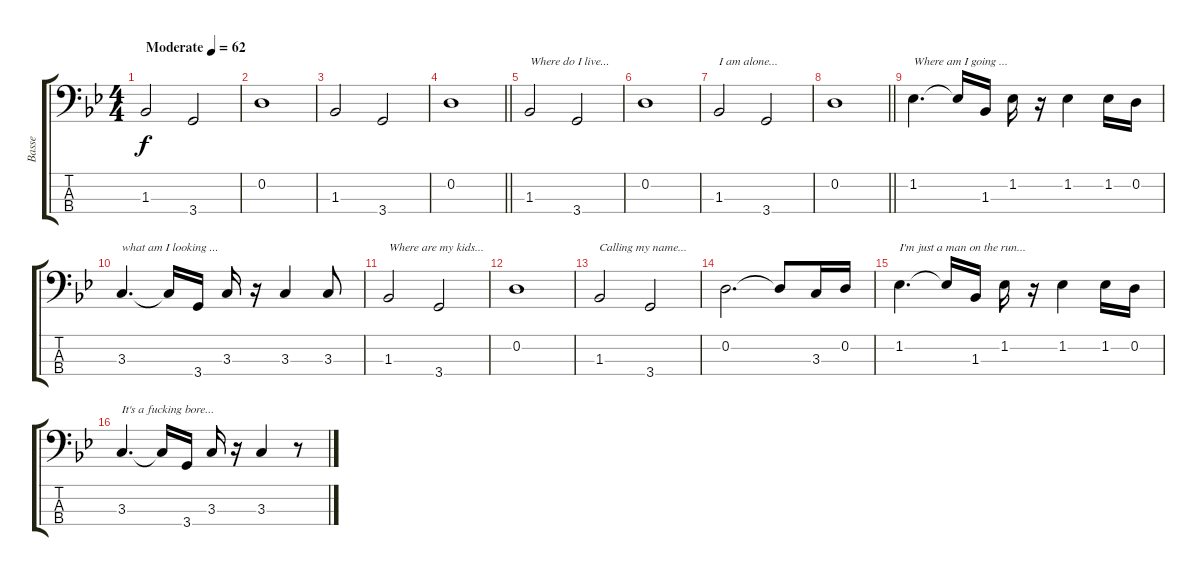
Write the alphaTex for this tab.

\track ("Basse" "Basse") {instrument electricbassfinger}
\staff {score tabs}
\tuning (G2 D2 A1 E1) {hide}
\ts (4 4)
\tempo (62 "Moderate")
\clef f4
\ks bb
1.3.2{dy f instrument electricbassfinger} 3.4.2 |
0.2.1 |
1.3.2 3.4.2 |
\barLineRight lightlight
0.2.1 |
1.3.2{txt "Where do I live..."} 3.4.2 |
0.2.1 |
1.3.2{txt "I am alone..."} 3.4.2 |
\barLineRight lightlight
0.2.1 |
1.2.4{d txt "Where am I going ..."} 1.2{t}.16 1.3.16 1.2.16 r.16 1.2.4 1.2.16 0.2.16 |
3.3.4{d txt "what am I looking ..."} 3.3{t}.16 3.4.16 3.3.16 r.16 3.3.4 3.3.8 |
1.3.2{txt "Where are my kids..."} 3.4.2 |
0.2.1 |
1.3.2{txt "Calling my name..."} 3.4.2 |
0.2.2{d} 0.2{t}.8 3.3.16 0.2.16 |
1.2.4{d txt "I'm just a man on the run..."} 1.2{t}.16 1.3.16 1.2.16 r.16 1.2.4 1.2.16 0.2.16 |
3.3.4{d txt "It's a fucking bore..."} 3.3{t}.16 3.4.16 3.3.16 r.16 3.3.4 r.8
